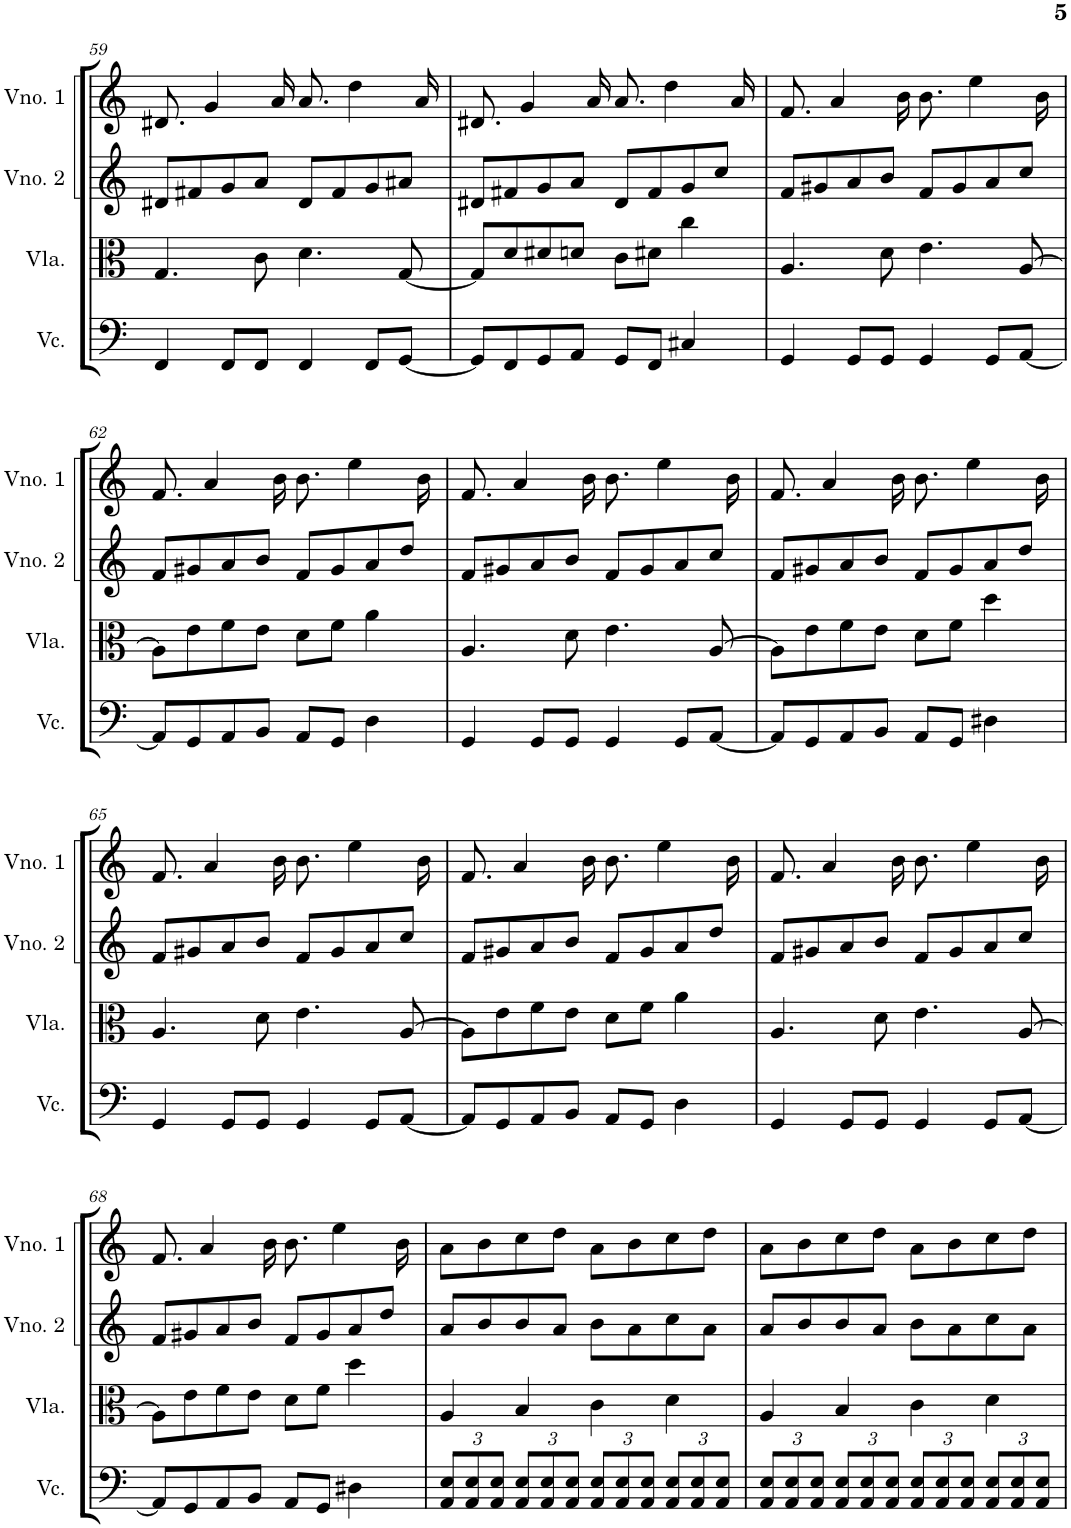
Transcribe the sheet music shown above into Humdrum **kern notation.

**kern	**kern	**kern	**kern
*part4	*part3	*part2	*part1
*staff4	*staff3	*staff2	*staff1
*I"Violoncelo	*I"Viola	*I"Violino 2	*I"Violino 1
*I'Vc.	*I'Vla.	*I'Vno. 2	*I'Vno. 1
!!LO:PB:g=z
*clefF4	*clefC3	*clefG2	*clefG2
*k[]	*k[]	*k[]	*k[]
*M4/4	*M4/4	*M4/4	*M4/4
=59	=59	=59	=59
4FF/	4.G/	8d#X/L	8.d#X/
.	.	8f#X/	.
.	.	.	4g/
8FF/L	.	8g/	.
8FF/J	8c\	8a/J	.
.	.	.	16a/
4FF/	4.d\	8d#/L	8.a/
.	.	8f#/	.
.	.	.	4dd\
8FF/L	.	8g/	.
[8GG/J	[8G/	8a#X/J	.
.	.	.	16a/
=60	=60	=60	=60
8GG/L]	8G/L]	8d#X/L	8.d#X/
8FF/	8d/	8f#X/	.
.	.	.	4g/
8GG/	8d#X/	8g/	.
8AA/J	8dn/J	8a/J	.
.	.	.	16a/
8GG/L	8c\L	8d#/L	8.a/
8FF/J	8d#X\J	8f#/	.
.	.	.	4dd\
4C#X/	4cc\	8g/	.
.	.	8cc/J	.
.	.	.	16a/
=61	=61	=61	=61
4GG/	4.A/	8f/L	8.f/
.	.	8g#X/	.
.	.	.	4a/
8GG/L	.	8a/	.
8GG/J	8d\	8b/J	.
.	.	.	16b\
4GG/	4.e\	8f/L	8.b\
.	.	8g#/	.
.	.	.	4ee\
8GG/L	.	8a/	.
[8AA/J	[8A/	8cc/J	.
.	.	.	16b\
!!LO:LB:g=z
=62	=62	=62	=62
8AA/L]	8A\L]	8f/L	8.f/
8GG/	8e\	8g#X/	.
.	.	.	4a/
8AA/	8f\	8a/	.
8BB/J	8e\J	8b/J	.
.	.	.	16b\
8AA/L	8d\L	8f/L	8.b\
8GG/J	8f\J	8g#/	.
.	.	.	4ee\
4D\	4a\	8a/	.
.	.	8dd/J	.
.	.	.	16b\
=63	=63	=63	=63
4GG/	4.A/	8f/L	8.f/
.	.	8g#X/	.
.	.	.	4a/
8GG/L	.	8a/	.
8GG/J	8d\	8b/J	.
.	.	.	16b\
4GG/	4.e\	8f/L	8.b\
.	.	8g#/	.
.	.	.	4ee\
8GG/L	.	8a/	.
[8AA/J	[8A/	8cc/J	.
.	.	.	16b\
=64	=64	=64	=64
8AA/L]	8A\L]	8f/L	8.f/
8GG/	8e\	8g#X/	.
.	.	.	4a/
8AA/	8f\	8a/	.
8BB/J	8e\J	8b/J	.
.	.	.	16b\
8AA/L	8d\L	8f/L	8.b\
8GG/J	8f\J	8g#/	.
.	.	.	4ee\
4D#X\	4dd\	8a/	.
.	.	8dd/J	.
.	.	.	16b\
!!LO:LB:g=z
=65	=65	=65	=65
4GG/	4.A/	8f/L	8.f/
.	.	8g#X/	.
.	.	.	4a/
8GG/L	.	8a/	.
8GG/J	8d\	8b/J	.
.	.	.	16b\
4GG/	4.e\	8f/L	8.b\
.	.	8g#/	.
.	.	.	4ee\
8GG/L	.	8a/	.
[8AA/J	[8A/	8cc/J	.
.	.	.	16b\
=66	=66	=66	=66
8AA/L]	8A\L]	8f/L	8.f/
8GG/	8e\	8g#X/	.
.	.	.	4a/
8AA/	8f\	8a/	.
8BB/J	8e\J	8b/J	.
.	.	.	16b\
8AA/L	8d\L	8f/L	8.b\
8GG/J	8f\J	8g#/	.
.	.	.	4ee\
4D\	4a\	8a/	.
.	.	8dd/J	.
.	.	.	16b\
=67	=67	=67	=67
4GG/	4.A/	8f/L	8.f/
.	.	8g#X/	.
.	.	.	4a/
8GG/L	.	8a/	.
8GG/J	8d\	8b/J	.
.	.	.	16b\
4GG/	4.e\	8f/L	8.b\
.	.	8g#/	.
.	.	.	4ee\
8GG/L	.	8a/	.
[8AA/J	[8A/	8cc/J	.
.	.	.	16b\
!!LO:LB:g=z
=68	=68	=68	=68
8AA/L]	8A\L]	8f/L	8.f/
8GG/	8e\	8g#X/	.
.	.	.	4a/
8AA/	8f\	8a/	.
8BB/J	8e\J	8b/J	.
.	.	.	16b\
8AA/L	8d\L	8f/L	8.b\
8GG/J	8f\J	8g#/	.
.	.	.	4ee\
4D#X\	4dd\	8a/	.
.	.	8dd/J	.
.	.	.	16b\
=69	=69	=69	=69
*Xbrackettup	*	*	*
12AA/ 12E/L	4A/	8a/L	8a\L
12AA/ 12E/	.	.	.
.	.	8b/	8b\
12AA/ 12E/J	.	.	.
12AA/ 12E/L	4B/	8b/	8cc\
12AA/ 12E/	.	.	.
.	.	8a/J	8dd\J
12AA/ 12E/J	.	.	.
12AA/ 12E/L	4c\	8b\L	8a\L
12AA/ 12E/	.	.	.
.	.	8a\	8b\
12AA/ 12E/J	.	.	.
12AA/ 12E/L	4d\	8cc\	8cc\
12AA/ 12E/	.	.	.
.	.	8a\J	8dd\J
12AA/ 12E/J	.	.	.
=70	=70	=70	=70
12AA/ 12E/L	4A/	8a/L	8a\L
12AA/ 12E/	.	.	.
.	.	8b/	8b\
12AA/ 12E/J	.	.	.
12AA/ 12E/L	4B/	8b/	8cc\
12AA/ 12E/	.	.	.
.	.	8a/J	8dd\J
12AA/ 12E/J	.	.	.
12AA/ 12E/L	4c\	8b\L	8a\L
12AA/ 12E/	.	.	.
.	.	8a\	8b\
12AA/ 12E/J	.	.	.
12AA/ 12E/L	4d\	8cc\	8cc\
12AA/ 12E/	.	.	.
.	.	8a\J	8dd\J
12AA/ 12E/J	.	.	.
=	=	=	=
*-	*-	*-	*-
